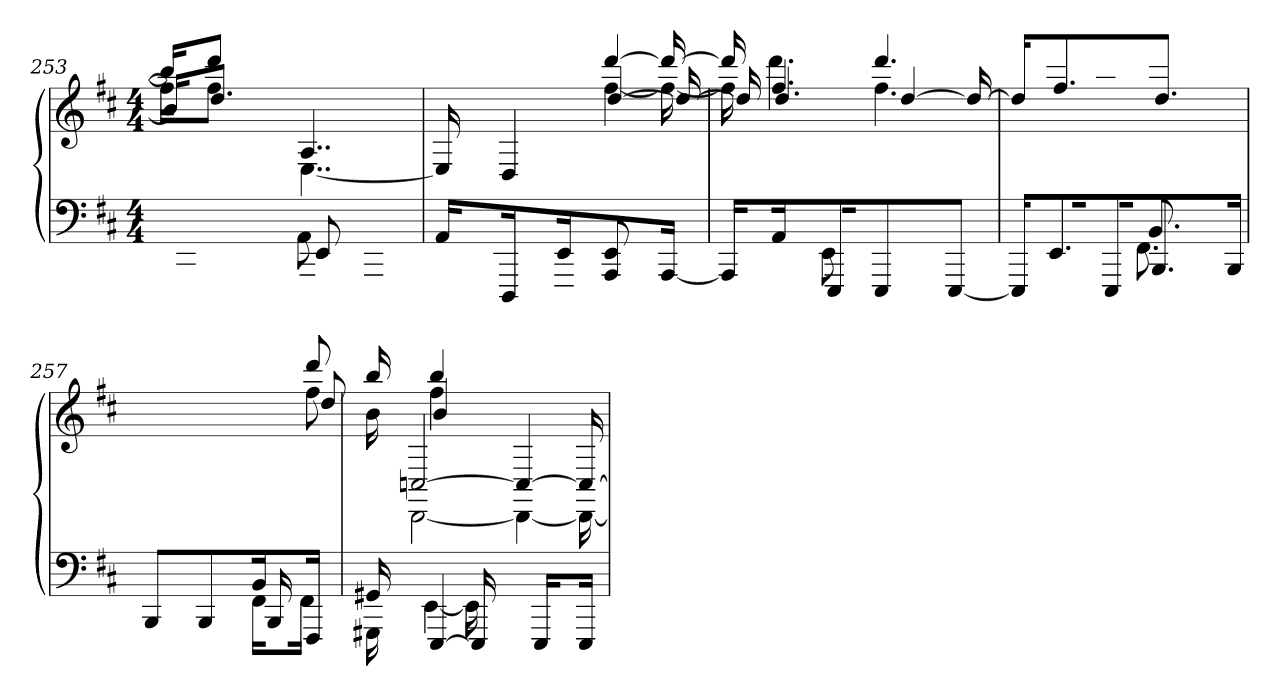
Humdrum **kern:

**kern	**kern
*part2	*part1
*staff2	*staff1
*clefF4	*clefG2
*k[f#c#]	*k[f#c#]
*b:	*b:
*M4/4	*M4/4
=253	=253
*^	*^
*	*^	*	*^
16ryy	16ryy	16ryy	16bbKL]	16ff#KL]	16bKL]
*v	*v	*v	*	*	*
8.BBBL	8ryy	8ryy	8ryy
.	8dddJ	8.ff#J	8.ddJ
16ryy	.	.	.
16BBK	4ryy	.	.
8.ryy	.	8.ryy	2ryy
*^	*	*	*
*	*^	*	*	*
8AAAJ	8AA	8EE	4..A	[4..E	.
8ryy	16ryy	16ryy	.	.	.
.	4ryy	4ryy	.	.	.
8AAAJ	.	.	.	.	.
.	.	.	.	.	8ryy
16ryy	.	.	.	.	.
=254	=254	=254	=254	=254	=254
16AALL	4ryy	8.ryy	4ryy	16E]	8.ryy
8.ryy	.	.	.	8ryy	.
*	*v	*v	*	*	*
*	*	*v	*v	*v
16DDD	16DDLL	4D
8.ryy	8.ryy	.
16EEJ	16EEEJJ	8.ryy
8ryy	8ryy	.
*	*^	*^
*	*	*	*	*^
8AAAJ	8AAJ	8EE	[4ddd	[4ff#	[4dd
8ryy	8.ryy	8.ryy	.	.	.
[16AAAJk	.	.	16ddd_	16ff#_	16dd_
*	*v	*v	*	*	*
=255	=255	=255	=255	=255
16AAALL]	4..ryy	16ddd]	16ff#]	16dd]
8ryy	.	8ryy	8ryy	8ryy
16AAJJ	.	4.ff#	4.ddd	4.dd
8.ryy	.	.	.	.
8EEEL	8EE	.	.	.
16ryy	4..ryy	16ryy	16ryy	8ryy
8EEEJ	.	4.ddd	4.ff#	.
.	.	.	.	[4dd
8ryy	.	.	.	.
[8EEEJ	.	.	.	.
.	.	.	.	16dd_
=256	=256	=256	=256	=256
*	*^	*	*	*
16EEEKL]	16ryy	16ryy	8ryy	8ryy	16ddKL]
*v	*v	*v	*	*	*
16ryy	.	.	16ryy
8.EEJ	8.dddL	8.ddL	8.ff#J
16ryy	16ryy	16ryy	4ryy
8EEEL	8bJ	8bbJ	.
16ryy	16ryy	16ryy	.
*^	*	*	*
*	*^	*	*	*
8.BBBJ	8.FF#	8.BB	8dddJ	8.ff#J	8.ddJ
.	.	.	8.ryy	.	.
8ryy	8.ryy	8.ryy	.	8.ryy	8.ryy
16BBBJk	.	.	16ryy	.	.
=257	=257	=257	=257	=257	=257
16ryy	16ryy	16ryy	2.ryy	2.ryy	2.ryy
*v	*v	*v	*	*	*
8BBBL	.	.	.
8ryy	.	.	.
8BBB	.	.	.
8ryy	.	.	.
*^	*	*	*
*	*^	*	*	*
16BBL	16FF#LL	16BBB	.	.	.
8ryy	8ryy	16ryy	.	.	.
.	.	8.ryy	.	.	.
16FFF#JJ	16FF#JJ	.	8ddd	8ff#	8dd
16ryy	16ryy	.	.	.	.
*	*v	*v	*	*	*
=258	=258	=258	=258	=258
*	*	*	*^	*^
*	*	*	*	*	*	*
16GG#X	16GGG#X	16bb	16b	4ryy	4ryy	4ryy
8.ryy	8.ryy	8ryy	8ryy	.	.	.
.	.	[2C	[2DD	.	.	.
[4EEE	[4EE	.	.	4bb	4ff#	4b
16EEE]	16EE]	.	.	2ryy	2ryy	2ryy
8.ryy	4..ryy	.	.	.	.	.
.	.	4C_	4DD_	.	.	.
16EEELL	.	.	.	.	.	.
8ryy	.	.	.	.	.	.
16EEEJJ	.	16C_	16DD_	.	.	.
*v	*v	*	*	*	*	*
*	*v	*v	*v	*v	*v
=	=
*-	*-
